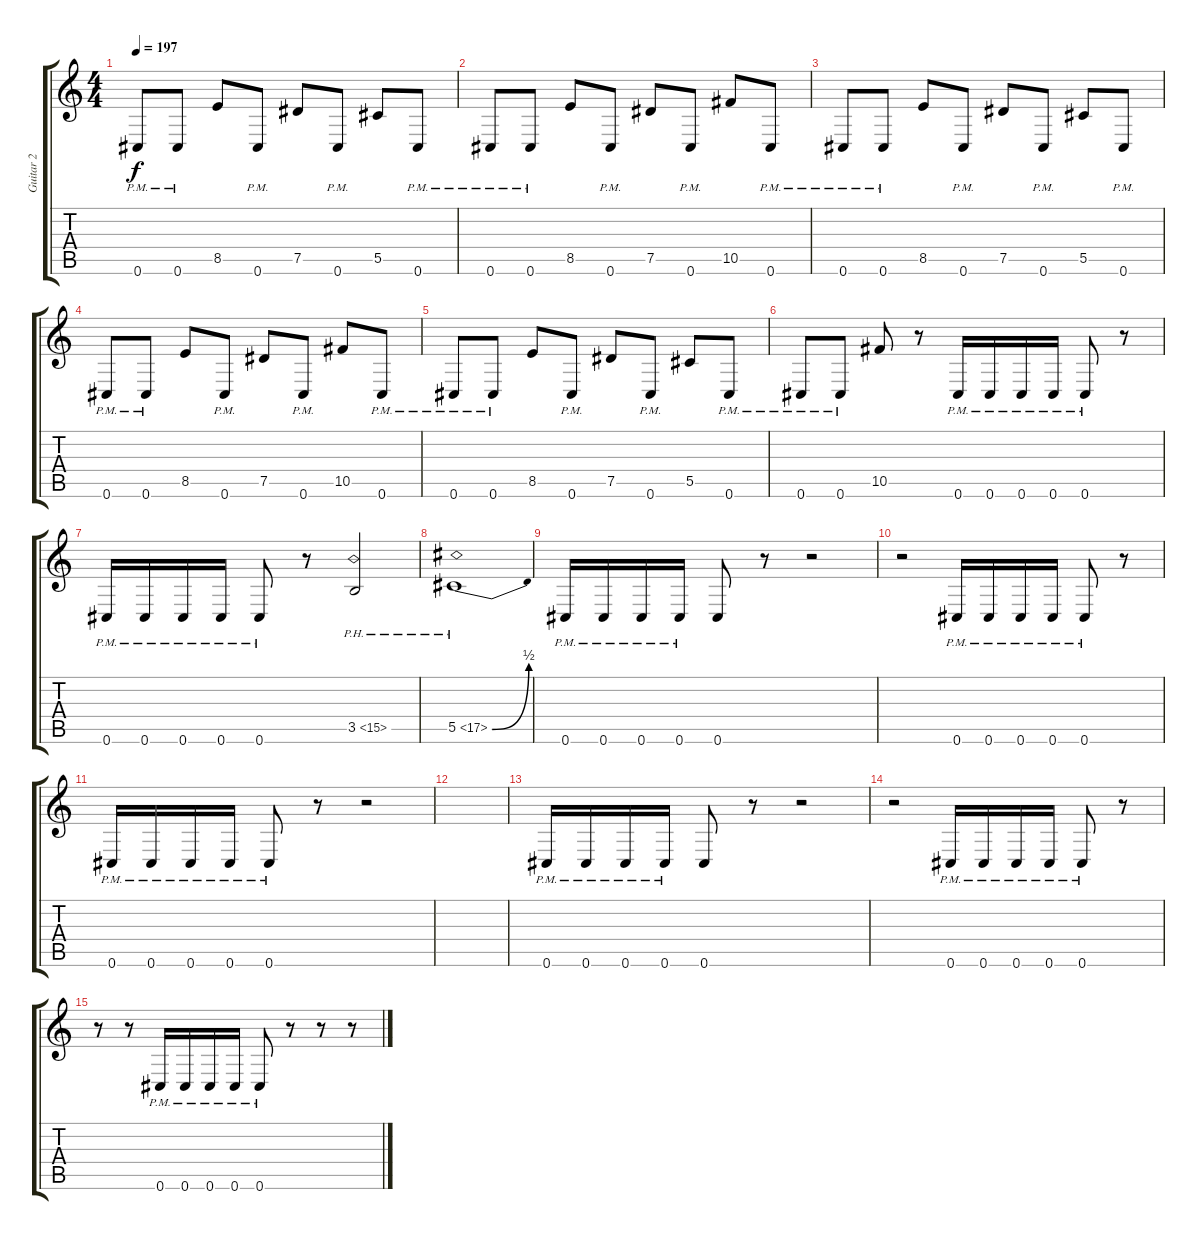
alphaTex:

\track ("Guitar 2" "Guitar 2") {instrument distortionguitar}
\staff {score tabs}
\tuning (Eb4 Bb3 Gb3 Db3 Ab2 Db2) {hide}
\ts (4 4)
\tempo 197
\clef g2
\ks c
0.6{pm}.8{dy f} 0.6{pm}.8 8.5.8 0.6{pm}.8 7.5.8 0.6{pm}.8 5.5.8 0.6{pm}.8 |
0.6{pm}.8 0.6{pm}.8 8.5.8 0.6{pm}.8 7.5.8 0.6{pm}.8 10.5.8 0.6{pm}.8 |
0.6{pm}.8 0.6{pm}.8 8.5.8 0.6{pm}.8 7.5.8 0.6{pm}.8 5.5.8 0.6{pm}.8 |
0.6{pm}.8 0.6{pm}.8 8.5.8 0.6{pm}.8 7.5.8 0.6{pm}.8 10.5.8 0.6{pm}.8 |
0.6{pm}.8 0.6{pm}.8 8.5.8 0.6{pm}.8 7.5.8 0.6{pm}.8 5.5.8 0.6{pm}.8 |
0.6{pm}.8 0.6{pm}.8 10.5.8 r.8 0.6{pm}.16 0.6{pm}.16 0.6{pm}.16 0.6{pm}.16 0.6{pm}.8 r.8 |
0.6{pm}.16 0.6{pm}.16 0.6{pm}.16 0.6{pm}.16 0.6{pm}.8 r.8 3.5{ph 12}.2 |
5.5{be (bend 0 0 60 2) ph 12}.1 |
0.6{pm}.16 0.6{pm}.16 0.6{pm}.16 0.6{pm}.16 0.6.8 r.8 r.2 |
r.2 0.6{pm}.16 0.6{pm}.16 0.6{pm}.16 0.6{pm}.16 0.6{pm}.8 r.8 |
0.6{pm}.16 0.6{pm}.16 0.6{pm}.16 0.6{pm}.16 0.6{pm}.8 r.8 r.2 |
|
0.6{pm}.16 0.6{pm}.16 0.6{pm}.16 0.6{pm}.16 0.6.8 r.8 r.2 |
r.2 0.6{pm}.16 0.6{pm}.16 0.6{pm}.16 0.6{pm}.16 0.6{pm}.8 r.8 |
r.8 r.8 0.6{pm}.16 0.6{pm}.16 0.6{pm}.16 0.6{pm}.16 0.6{pm}.8 r.8 r.8 r.8
